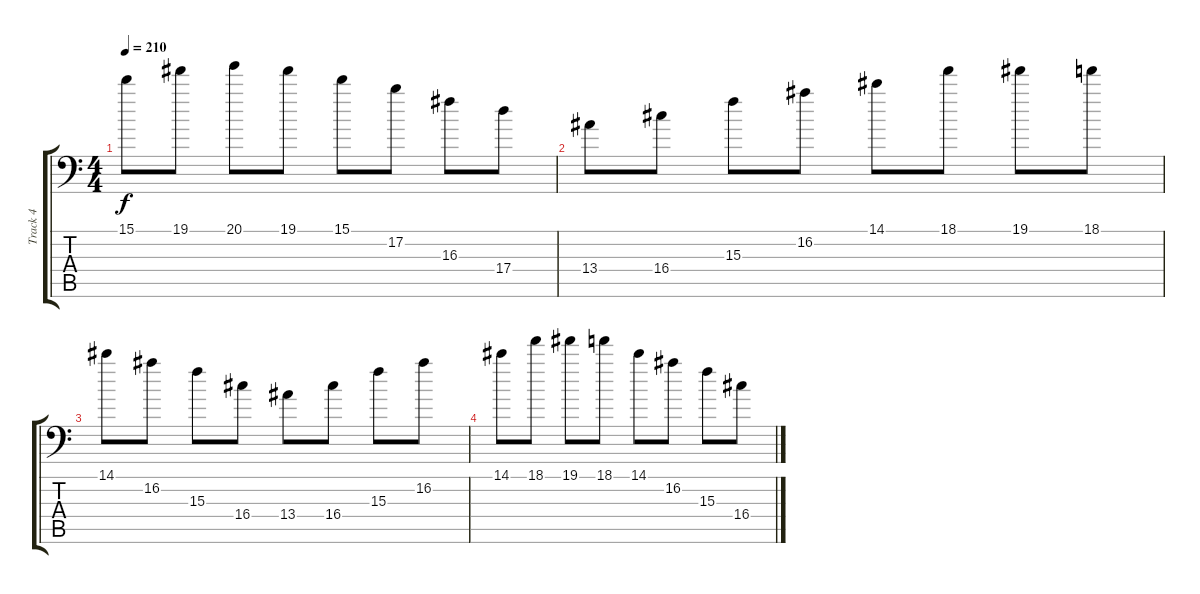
\track ("Track 4" "Track 4") {instrument distortionguitar}
\staff {score tabs}
\tuning (B3 Gb3 D3 A2 E2 A1) {hide}
\ts (4 4)
\tempo 210
\clef f4
\ks c
15.1.8{dy f} 19.1.8 20.1.8 19.1.8 15.1.8 17.2.8 16.3.8 17.4.8 |
13.4.8 16.4.8 15.3.8 16.2.8 14.1.8 18.1.8 19.1.8 18.1.8 |
14.1.8 16.2.8 15.3.8 16.4.8 13.4.8 16.4.8 15.3.8 16.2.8 |
14.1.8 18.1.8 19.1.8 18.1.8 14.1.8 16.2.8 15.3.8 16.4.8
